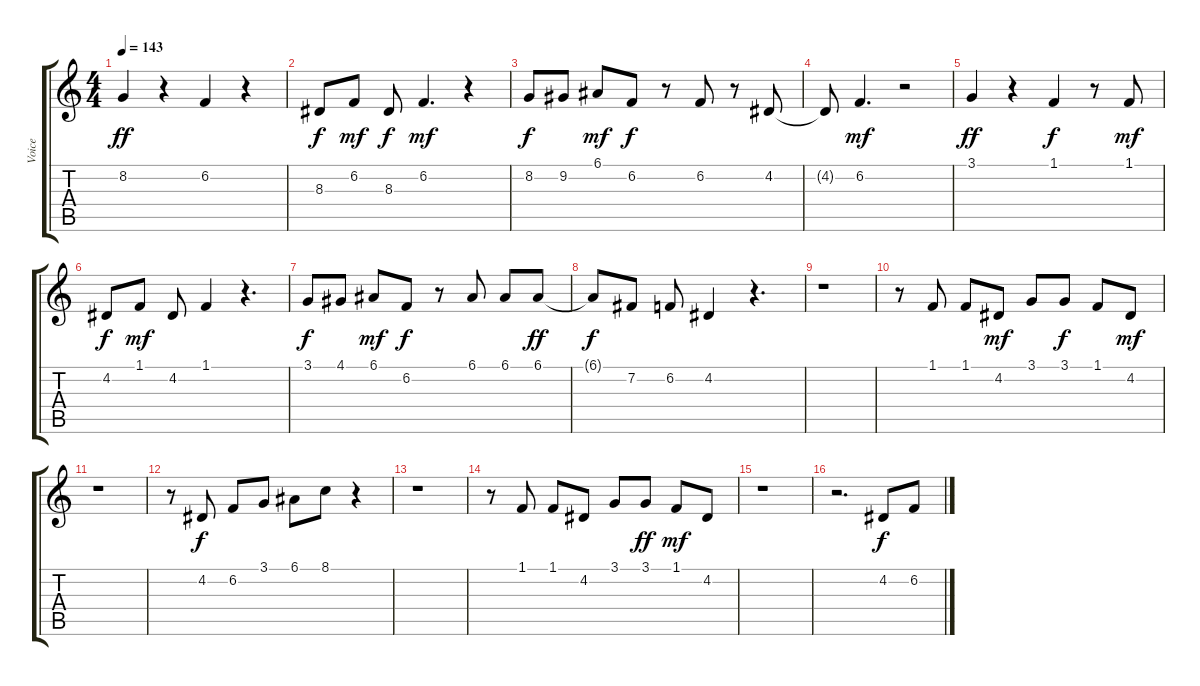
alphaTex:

\track ("Voice" "Voice") {instrument sopranosax}
\staff {score tabs}
\tuning (E4 B3 G3 D3 A2 E2) {hide}
\ts (4 4)
\tempo 143
\clef g2
\ks c
8.2.4{dy ff} r.4 6.2.4 r.4 |
8.3.8{dy f} 6.2.8{dy mf} 8.3.8{dy f} 6.2.4{d dy mf} r.4 |
8.2.8{dy f} 9.2.8 6.1.8{dy mf} 6.2.8{dy f} r.8 6.2.8 r.8 4.2.8 |
4.2{t}.8 6.2.4{d dy mf} r.2 |
3.1.4{dy ff} r.4 1.1.4{dy f} r.8 1.1.8{dy mf} |
4.2.8{dy f} 1.1.8{dy mf} 4.2.8 1.1.4 r.4{d} |
3.1.8{dy f} 4.1.8 6.1.8{dy mf} 6.2.8{dy f} r.8 6.1.8 6.1.8 6.1.8{dy ff} |
6.1{t}.8{dy f} 7.2.8 6.2.8 4.2.4 r.4{d} |
r.1 |
r.8 1.1.8 1.1.8 4.2.8{dy mf} 3.1.8 3.1.8{dy f} 1.1.8 4.2.8{dy mf} |
r.1 |
r.8 4.2.8{dy f} 6.2.8 3.1.8 6.1.8 8.1.8 r.4 |
r.1 |
r.8 1.1.8 1.1.8 4.2.8 3.1.8 3.1.8{dy ff} 1.1.8{dy mf} 4.2.8 |
r.1 |
r.2{d} 4.2.8{dy f} 6.2.8
